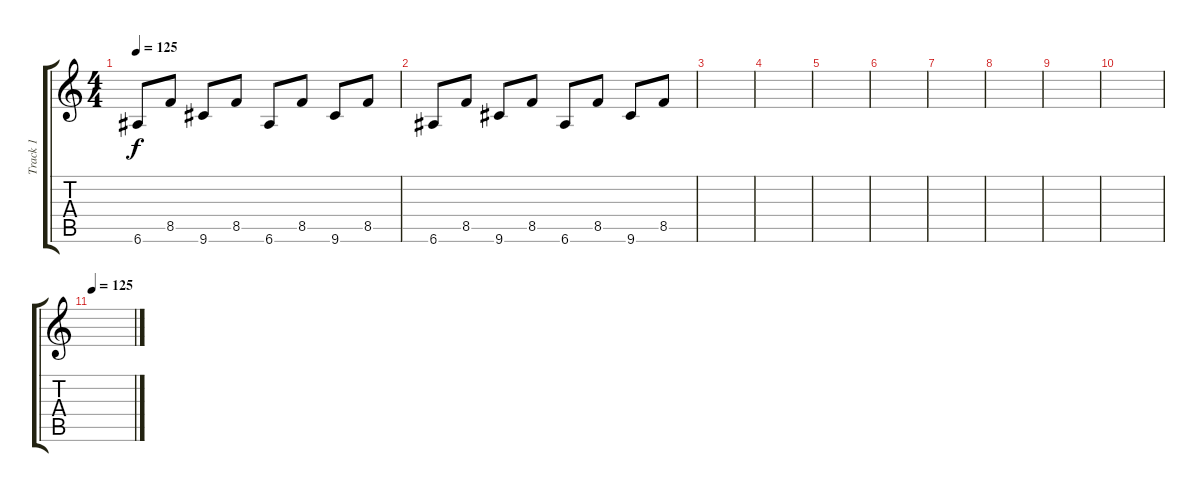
\track ("Track 1" "Track 1") {instrument synthbass1}
\staff {score tabs}
\tuning (E4 B3 G3 D3 A2 E2) {hide}
\ts (4 4)
\tempo 125
\clef g2
\ks c
6.6.8{dy f} 8.5.8 9.6.8 8.5.8 6.6.8 8.5.8 9.6.8 8.5.8 |
6.6.8 8.5.8 9.6.8 8.5.8 6.6.8 8.5.8 9.6.8 8.5.8 |
|
|
|
|
|
|
|
|
\tempo 125
